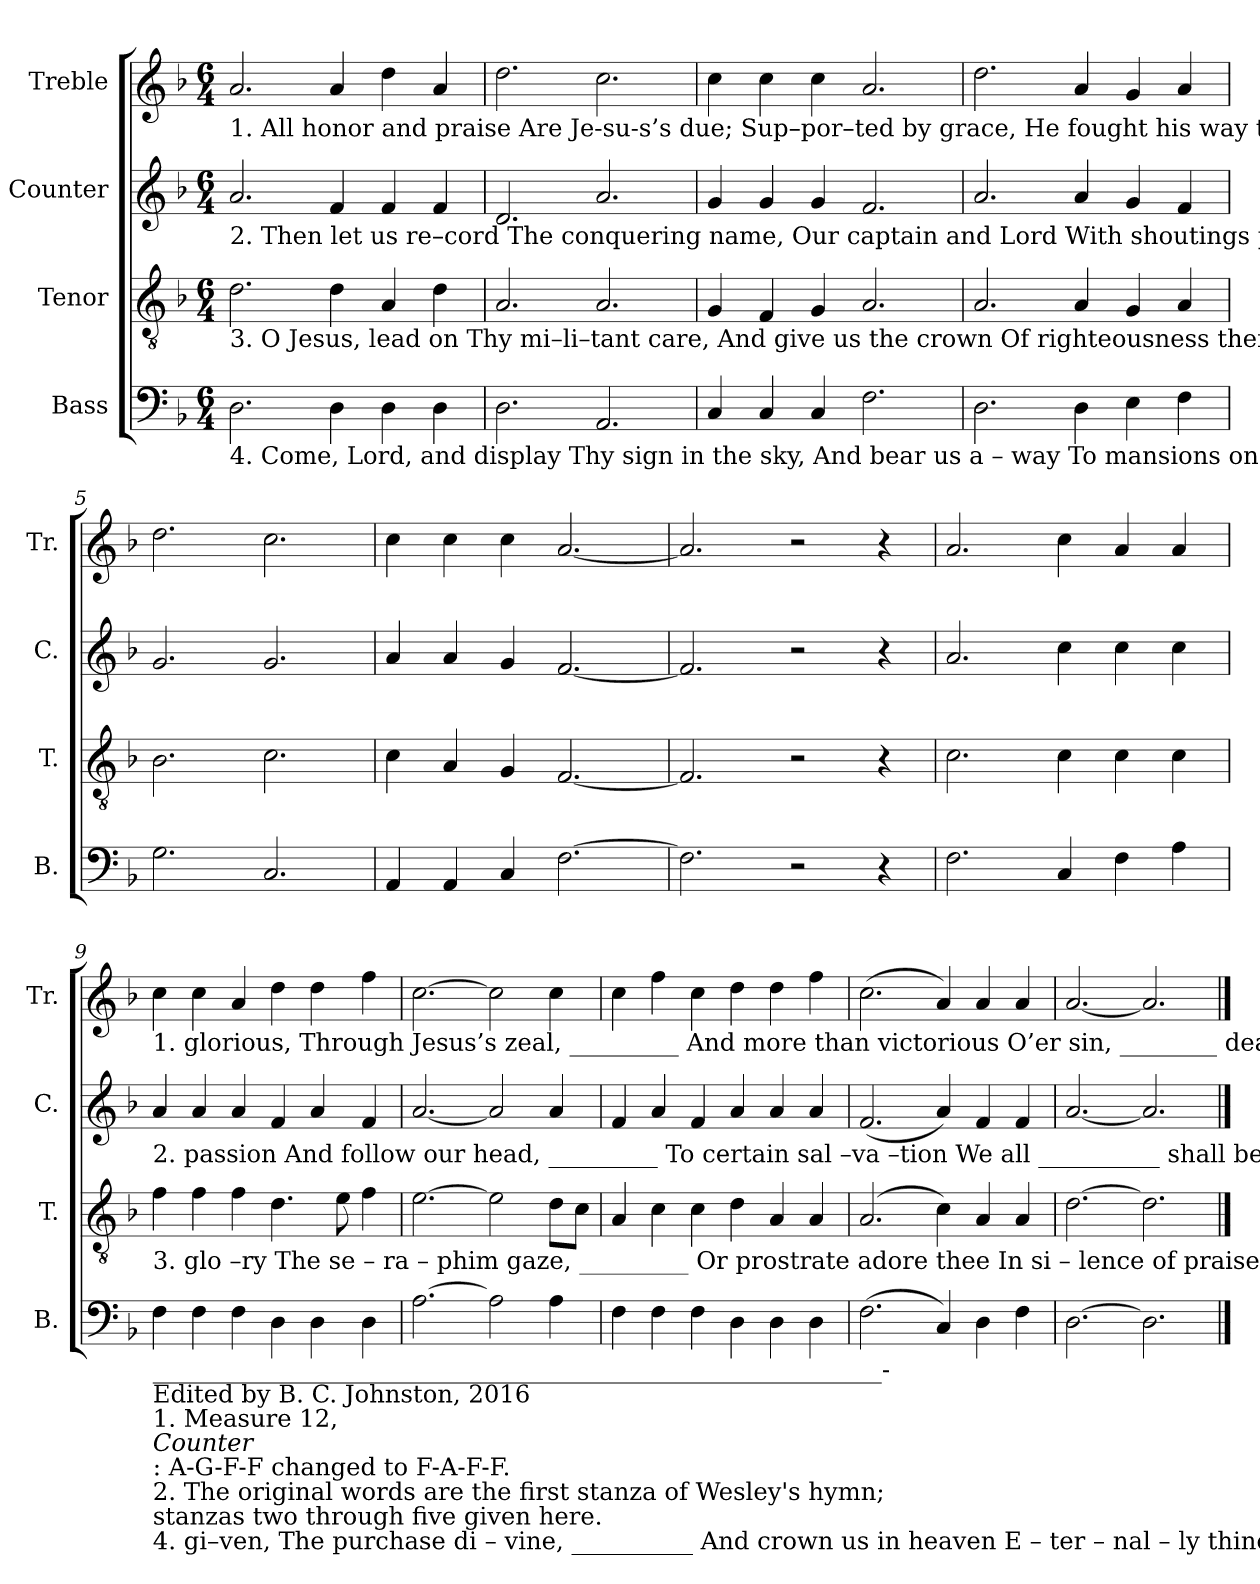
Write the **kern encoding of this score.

**kern	**kern	**kern	**kern
*part4	*part3	*part2	*part1
*staff4	*staff3	*staff2	*staff1
*I"Bass	*I"Tenor	*I"Counter	*I"Treble
*I'B.	*I'T.	*I'C.	*I'Tr.
*clefF4	*clefGv2	*clefG2	*clefG2
*k[b-]	*k[b-]	*k[b-]	*k[b-]
*M6/4	*M6/4	*M6/4	*M6/4
*MM170	*MM170	*MM170	*MM170
=1	=1	=1	=1
!	!	!	!LO:TX:b:t=1.  All  honor and praise    Are      Je-su-s’s    due;      Sup–por–ted  by grace,  He  fought his way through;                   Tri–um–phant–ly
!	!	!LO:TX:b:t=2.  Then   let  us  re–cord    The  conquering  name,   Our  captain and Lord  With shoutings proclaim&colon;                          Who trust in his	!
!	!LO:TX:b:t=3.   O       Jesus,  lead   on     Thy    mi–li–tant care,      And  give us the crown  Of  righteousness there;                        Where dazzled with	!	!
!LO:TX:b:t=4. Come, Lord, and display  Thy sign in the sky,      And   bear  us  a – way     To  mansions  on  high;                             The  kingdom  be	!	!	!
2.D\	2.d\	2.a/	2.a/
4D\	4d\	4f/	4a/
4D\	4A/	4f/	4dd\
4D\	4d\	4f/	4a/
=2	=2	=2	=2
2.D\	2.A/	2.d/	2.dd\
2.AA/	2.A/	2.a/	2.cc\
=3	=3	=3	=3
4C/	4G/	4g/	4cc\
4C/	4F/	4g/	4cc\
4C/	4G/	4g/	4cc\
2.F\	2.A/	2.f/	2.a/
=4	=4	=4	=4
2.D\	2.A/	2.a/	2.dd\
4D\	4A/	4a/	4a/
4E\	4G/	4g/	4g/
4F\	4A/	4f/	4a/
=5	=5	=5	=5
2.G\	2.B-\	2.g/	2.dd\
2.C/	2.c\	2.g/	2.cc\
=6	=6	=6	=6
4AA/	4c\	4a/	4cc\
4AA/	4A/	4a/	4cc\
4C/	4G/	4g/	4cc\
[2.F\	[2.F/	[2.f/	[2.a/
=7	=7	=7	=7
2.F\]	2.F/]	2.f/]	2.a/]
2r	2r	2r	2r
4r	4r	4r	4r
=8	=8	=8	=8
2.F\	2.c\	2.a/	2.a/
4C/	4c\	4cc\	4cc\
4F\	4c\	4cc\	4a/
4A\	4c\	4cc\	4a/
!!LO:LB:g=z
=9	=9	=9	=9
!	!	!	!LO:TX:b:t=1.  glorious,  Through  Jesus’s    zeal, _________     And    more than victorious   O’er    sin, ________   death,  and  hell.
!	!	!LO:TX:b:t=2.  passion  And  follow    our    head, _________    To          certain   sal –va –tion  We    all __________   shall   be     led.	!
!	!LO:TX:b:t=3.  glo –ry  The  se  –  ra – phim  gaze, _________    Or     prostrate  adore   thee    In       si         –       lence  of     praise.	!	!
!LO:TX:b:t=____________________________________________________________-	!	!	!
!LO:TX:b:t=Edited by B. C. Johnston, 2016	!	!	!
!LO:TX:b:t=1. Measure 12,	!	!	!
!LO:TX:b:i:t=Counter	!	!	!
!LO:TX:b:t=&colon; A-G-F-F changed to F-A-F-F.	!	!	!
!LO:TX:b:t=2. The original words are the first stanza of Wesley's hymn;	!	!	!
!LO:TX:b:t=stanzas two through five given here.	!	!	!
!LO:TX:b:t=4.  gi–ven,  The purchase  di  – vine, __________  And   crown  us  in    heaven    E   –   ter        –      nal  – ly      thine.	!	!	!
4F\	4f\	4a/	4cc\
4F\	4f\	4a/	4cc\
4F\	4f\	4a/	4a/
4D\	4.d\	4f/	4dd\
4D\	.	4a/	4dd\
.	8e\	.	.
4D\	4f\	4f/	4ff\
=10	=10	=10	=10
[2.A\	[2.e\	[2.a/	[2.cc\
2A\]	2e\]	2a/]	2cc\]
4A\	8d\L	4a/	4cc\
.	8c\J	.	.
=11	=11	=11	=11
4F\	4A/	4f/	4cc\
4F\	4c\	4a/	4ff\
4F\	4c\	4f/	4cc\
4D\	4d\	4a/	4dd\
4D\	4A/	4a/	4dd\
4D\	4A/	4a/	4ff\
=12	=12	=12	=12
(2.F\	(2.A/	(2.f/	(2.cc\
4C/)	4c\)	4a/)	4a/)
4D\	4A/	4f/	4a/
4F\	4A/	4f/	4a/
=13	=13	=13	=13
[2.D\	[2.d\	[2.a/	[2.a/
2.D\]	2.d\]	2.a/]	2.a/]
==	==	==	==
*-	*-	*-	*-
